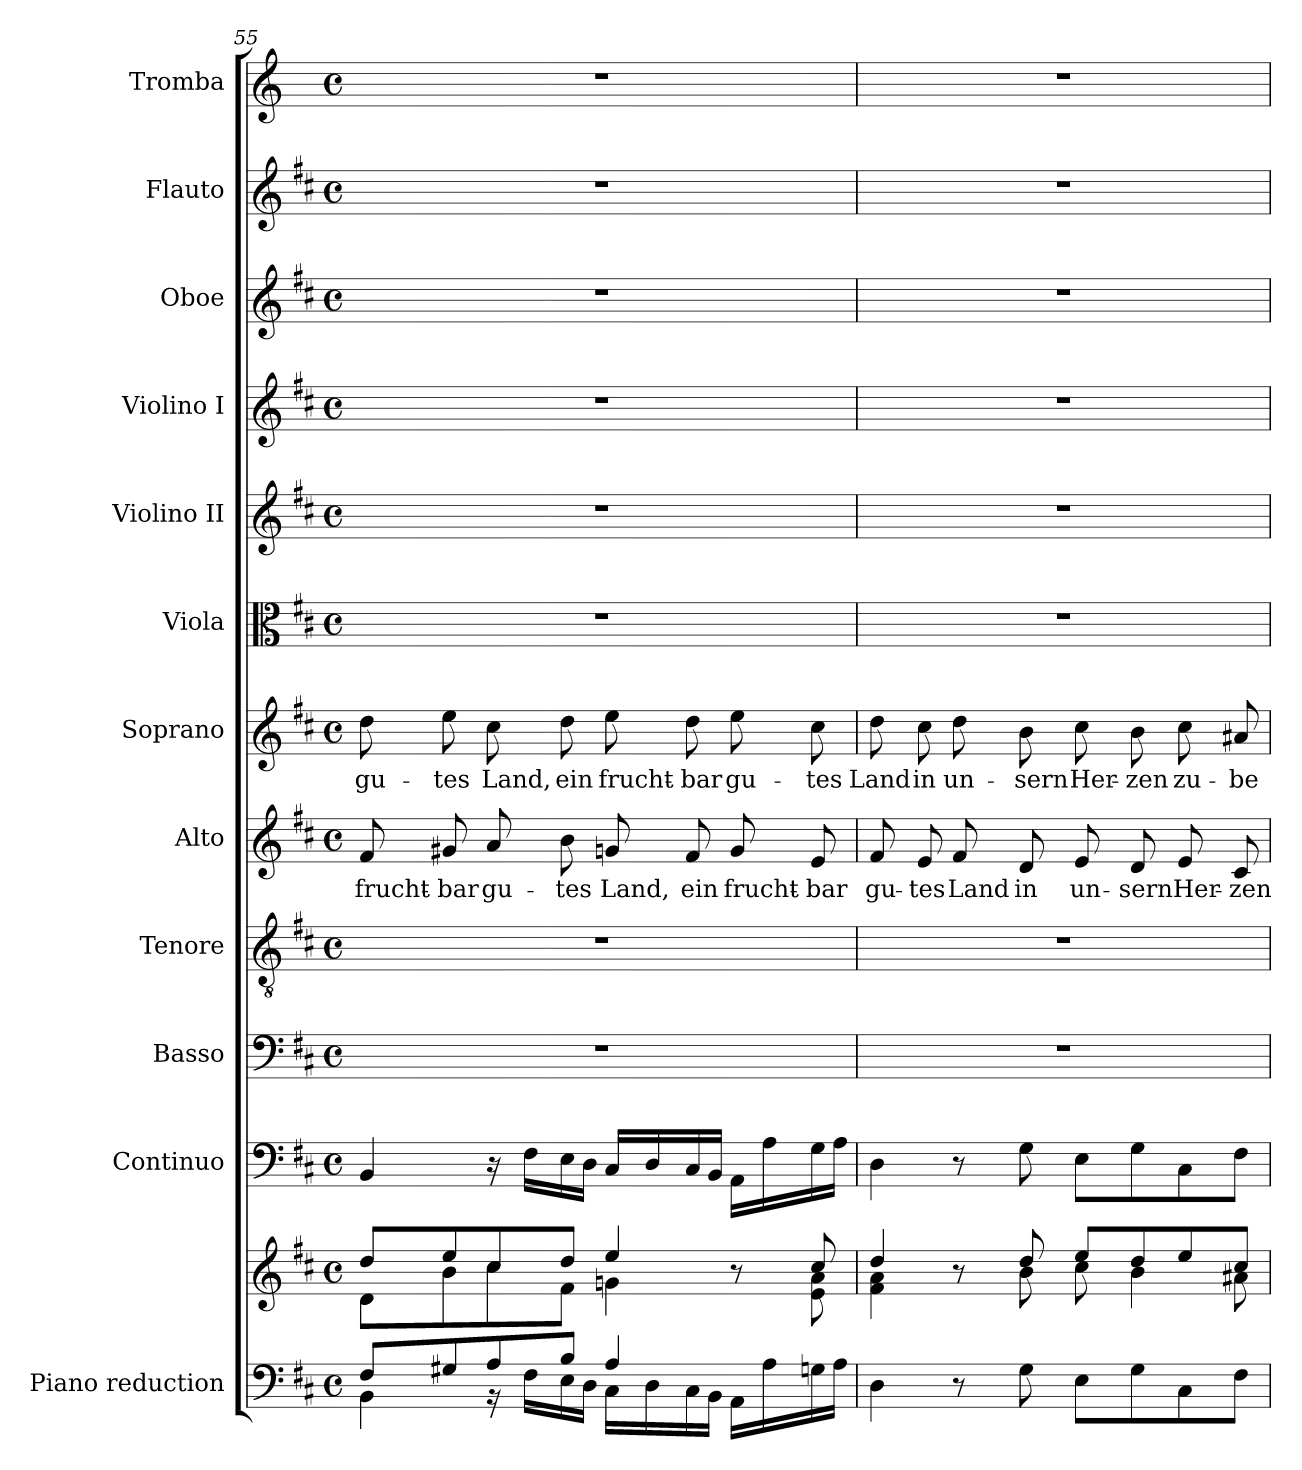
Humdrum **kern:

**kern	**kern	**kern	**kern	**kern	**kern	**text	**kern	**text	**kern	**kern	**kern	**kern	**kern	**kern
*part12	*part12	*part11	*part10	*part9	*part8	*part8	*part7	*part7	*part6	*part5	*part4	*part3	*part2	*part1
*staff13	*staff12	*staff11	*staff10	*staff9	*staff8	*staff8	*staff7	*staff7	*staff6	*staff5	*staff4	*staff3	*staff2	*staff1
*I"Piano reduction	*	*I"Continuo	*I"Basso	*I"Tenore	*I"Alto	*	*I"Soprano	*	*I"Viola	*I"Violino II	*I"Violino I	*I"Oboe	*I"Flauto	*I"Tromba
*I'Pno	*	*	*	*	*	*	*	*	*I'Vla	*I'Vln	*I'Vln	*I'Ob	*I'Fl	*
*clefF4	*clefG2	*clefF4	*clefF4	*clefGv2	*clefG2	*	*clefG2	*	*clefC3	*clefG2	*clefG2	*clefG2	*clefG2	*clefG2
*	*	*	*	*	*	*	*	*	*	*	*	*	*	*ITrd-1c-2
*k[f#c#]	*k[f#c#]	*k[f#c#]	*k[f#c#]	*k[f#c#]	*k[f#c#]	*	*k[f#c#]	*	*k[f#c#]	*k[f#c#]	*k[f#c#]	*k[f#c#]	*k[f#c#]	*k[f#c#]
*M4/4	*M4/4	*M4/4	*M4/4	*M4/4	*M4/4	*	*M4/4	*	*M4/4	*M4/4	*M4/4	*M4/4	*M4/4	*M4/4
*met(c)	*met(c)	*met(c)	*met(c)	*met(c)	*met(c)	*	*met(c)	*	*met(c)	*met(c)	*met(c)	*met(c)	*met(c)	*met(c)
=55	=55	=55	=55	=55	=55	=55	=55	=55	=55	=55	=55	=55	=55	=55
*^	*^	*	*	*	*	*	*	*	*	*	*	*	*	*
!	!	!	!	!	!	!	!	!LO:LY:b	!	!LO:LY:b	!	!	!	!	!	!
8F#/L	4BB\	8dd/L	8d\L	4BB/	1r	1r	8f#/	frucht-	8dd\	gu-	1r	1r	1r	1r	1r	1r
!	!	!	!	!	!	!	!	!LO:LY:b	!	!LO:LY:b	!	!	!	!	!	!
8G#X/	.	8ee/	8b\	.	.	.	8g#X/	-bar	8ee\	-tes	.	.	.	.	.	.
!	!	!	!	!	!	!	!	!LO:LY:b	!	!LO:LY:b	!	!	!	!	!	!
8A/	16r	8cc#/	8cc#\	16r	.	.	8a/	gu-	8cc#\	Land,	.	.	.	.	.	.
.	16F#\LL	.	.	16F#\LL	.	.	.	.	.	.	.	.	.	.	.	.
!	!	!	!	!	!	!	!	!LO:LY:b	!	!LO:LY:b	!	!	!	!	!	!
8B/J	16E\	8dd/J	8f#\J	16E\	.	.	8b\	-tes	8dd\	ein	.	.	.	.	.	.
.	16D\JJ	.	.	16D\JJ	.	.	.	.	.	.	.	.	.	.	.	.
!	!	!	!	!	!	!	!	!LO:LY:b	!	!LO:LY:b	!	!	!	!	!	!
4A/	16C#\LL	4ee/	4gn\	16C#/LL	.	.	8gn/	Land,	8ee\	frucht-	.	.	.	.	.	.
.	16D\	.	.	16D/	.	.	.	.	.	.	.	.	.	.	.	.
!	!	!	!	!	!	!	!	!LO:LY:b	!	!LO:LY:b	!	!	!	!	!	!
.	16C#\	.	.	16C#/	.	.	8f#/	ein	8dd\	-bar	.	.	.	.	.	.
.	16BB\JJ	.	.	16BB/JJ	.	.	.	.	.	.	.	.	.	.	.	.
!	!	!	!	!	!	!	!	!LO:LY:b	!	!LO:LY:b	!	!	!	!	!	!
4ryy	16AA\LL	8r	8ryy	16AA\LL	.	.	8g/	frucht-	8ee\	gu-	.	.	.	.	.	.
.	16A\	.	.	16A\	.	.	.	.	.	.	.	.	.	.	.	.
!	!	!	!	!	!	!	!	!LO:LY:b	!	!LO:LY:b	!	!	!	!	!	!
.	16Gn\	8cc#/	8e\ 8a\	16G\	.	.	8e/	-bar	8cc#\	-tes	.	.	.	.	.	.
.	16A\JJ	.	.	16A\JJ	.	.	.	.	.	.	.	.	.	.	.	.
!!LO:PB:g=z
=56	=56	=56	=56	=56	=56	=56	=56	=56	=56	=56	=56	=56	=56	=56	=56	=56
!	!	!	!	!	!	!	!	!LO:LY:b	!	!LO:LY:b	!	!	!	!	!	!
*v	*v	*	*	*	*	*	*	*	*	*	*	*	*	*	*	*
4D\	4dd/	4f#\ 4a\	4D\	1r	1r	8f#/	gu-	8dd\	Land	1r	1r	1r	1r	1r	1r
!	!	!	!	!	!	!	!LO:LY:b	!	!LO:LY:b	!	!	!	!	!	!
.	.	.	.	.	.	8e/	-tes	8cc#\	in	.	.	.	.	.	.
!	!	!	!	!	!	!	!LO:LY:b	!	!LO:LY:b	!	!	!	!	!	!
8r	8r	8ryy	8r	.	.	8f#/	Land	8dd\	un-	.	.	.	.	.	.
!	!	!	!	!	!	!	!LO:LY:b	!	!LO:LY:b	!	!	!	!	!	!
8G\	8dd/	8b\	8G\	.	.	8d/	in	8b\	-sern	.	.	.	.	.	.
!	!	!	!	!	!	!	!LO:LY:b	!	!LO:LY:b	!	!	!	!	!	!
8E\L	8ee/L	8cc#\	8E\L	.	.	8e/	un-	8cc#\	Her-	.	.	.	.	.	.
!	!	!	!	!	!	!	!LO:LY:b	!	!LO:LY:b	!	!	!	!	!	!
8G\	8dd/	4b\	8G\	.	.	8d/	-sern	8b\	-zen	.	.	.	.	.	.
!	!	!	!	!	!	!	!LO:LY:b	!	!LO:LY:b	!	!	!	!	!	!
8C#\	8ee/	.	8C#\	.	.	8e/	Her-	8cc#\	zu-	.	.	.	.	.	.
!	!	!	!	!	!	!	!LO:LY:b	!	!LO:LY:b	!	!	!	!	!	!
8F#\J	8cc#/J	8a#X\	8F#\J	.	.	8c#/	-zen	8a#X/	-be-	.	.	.	.	.	.
*	*v	*v	*	*	*	*	*	*	*	*	*	*	*	*	*
=	=	=	=	=	=	=	=	=	=	=	=	=	=	=
*-	*-	*-	*-	*-	*-	*-	*-	*-	*-	*-	*-	*-	*-	*-
